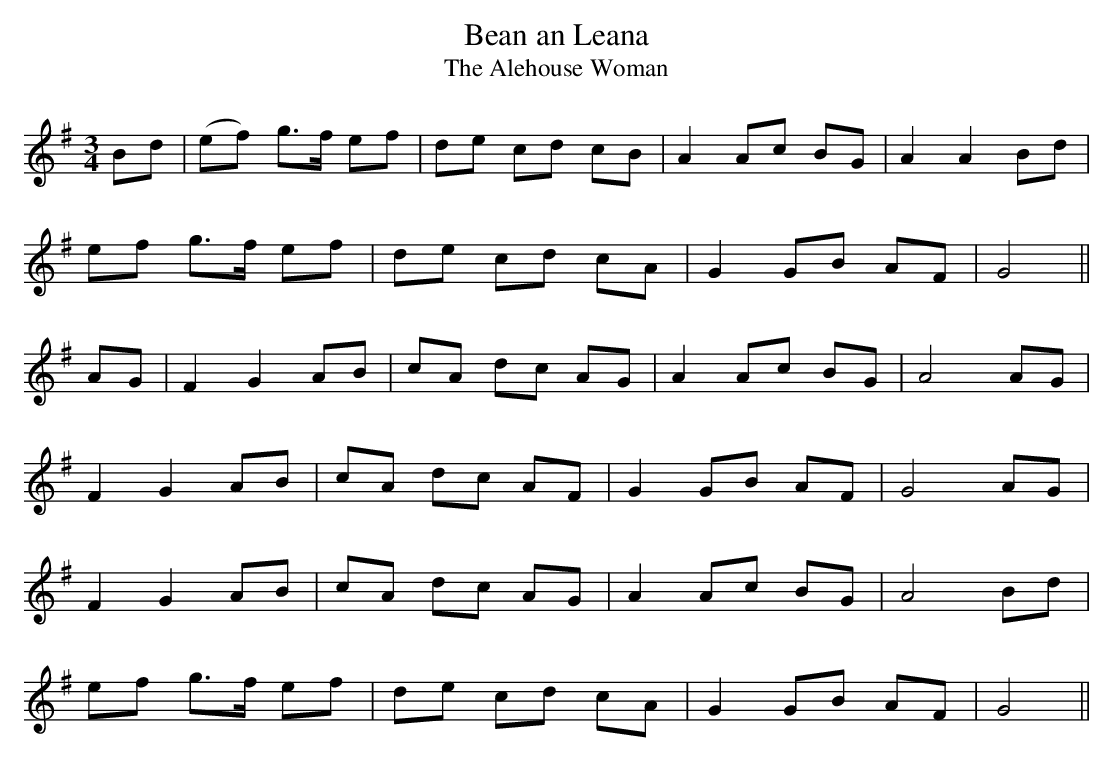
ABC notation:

X:1
T:Bean an Leana
T:Alehouse Woman, The
M:3/4
L:1/8
K:G
Bd|(ef) g>f ef|de cd cB|A2 Ac BG|A2A2 Bd|
ef g>f ef|de cd cA|G2 GB AF|G4||
AG|F2G2 AB|cA dc AG|A2 Ac BG|A4 AG|
F2G2 AB|cA dc AF|G2 GB AF|G4 AG|
F2G2 AB|cA dc AG|A2 Ac BG|A4 Bd|
ef g>f ef|de cd cA|G2 GB AF|G4||
